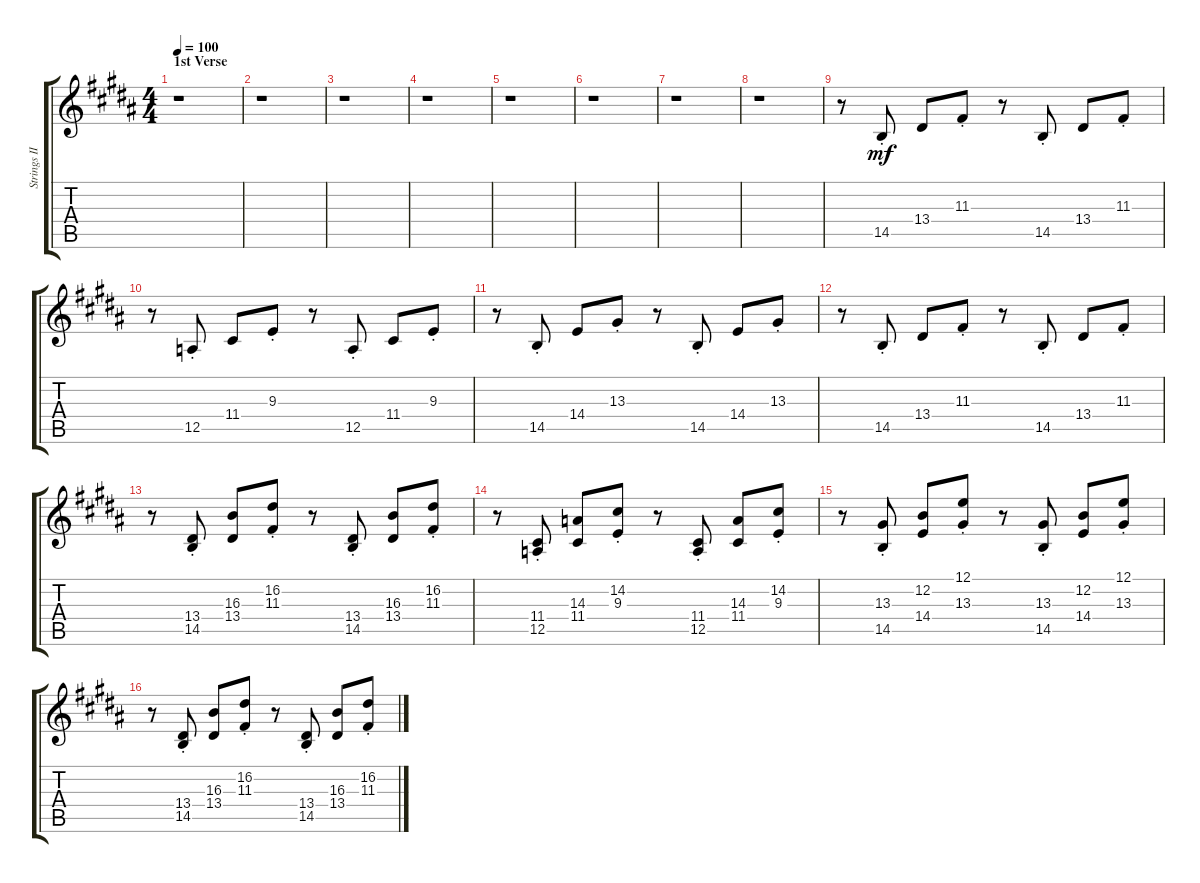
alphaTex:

\track ("Strings II" "Strings II") {instrument stringensemble1}
\staff {score tabs}
\tuning (E4 B3 G3 D3 A2 E2) {hide}
\ts (4 4)
\section ("" "1st Verse")
\tempo 100
\clef g2
\ks b
r.1{dy f} |
r.1 |
r.1 |
r.1 |
r.1 |
r.1 |
r.1 |
r.1 |
r.8 14.5{st}.8{dy mf} 13.4.8 11.3{st}.8 r.8 14.5{st}.8 13.4.8 11.3{st}.8 |
r.8 12.5{st}.8 11.4.8 9.3{st}.8 r.8 12.5{st}.8 11.4.8 9.3{st}.8 |
r.8 14.5{st}.8 14.4.8 13.3{st}.8 r.8 14.5{st}.8 14.4.8 13.3{st}.8 |
r.8 14.5{st}.8 13.4.8 11.3{st}.8 r.8 14.5{st}.8 13.4.8 11.3{st}.8 |
r.8 (13.4{st} 14.5{st}).8 (16.3 13.4).8 (16.2{st} 11.3{st}).8 r.8 (13.4{st} 14.5{st}).8 (16.3 13.4).8 (16.2{st} 11.3{st}).8 |
r.8 (11.4{st} 12.5{st}).8 (14.3 11.4).8 (14.2{st} 9.3{st}).8 r.8 (11.4{st} 12.5{st}).8 (14.3 11.4).8 (14.2{st} 9.3{st}).8 |
r.8 (13.3{st} 14.5{st}).8 (12.2 14.4).8 (12.1{st} 13.3{st}).8 r.8 (13.3{st} 14.5{st}).8 (12.2 14.4).8 (12.1{st} 13.3{st}).8 |
r.8 (13.4{st} 14.5{st}).8 (16.3 13.4).8 (16.2{st} 11.3{st}).8 r.8 (13.4{st} 14.5{st}).8 (16.3 13.4).8 (16.2{st} 11.3{st}).8
